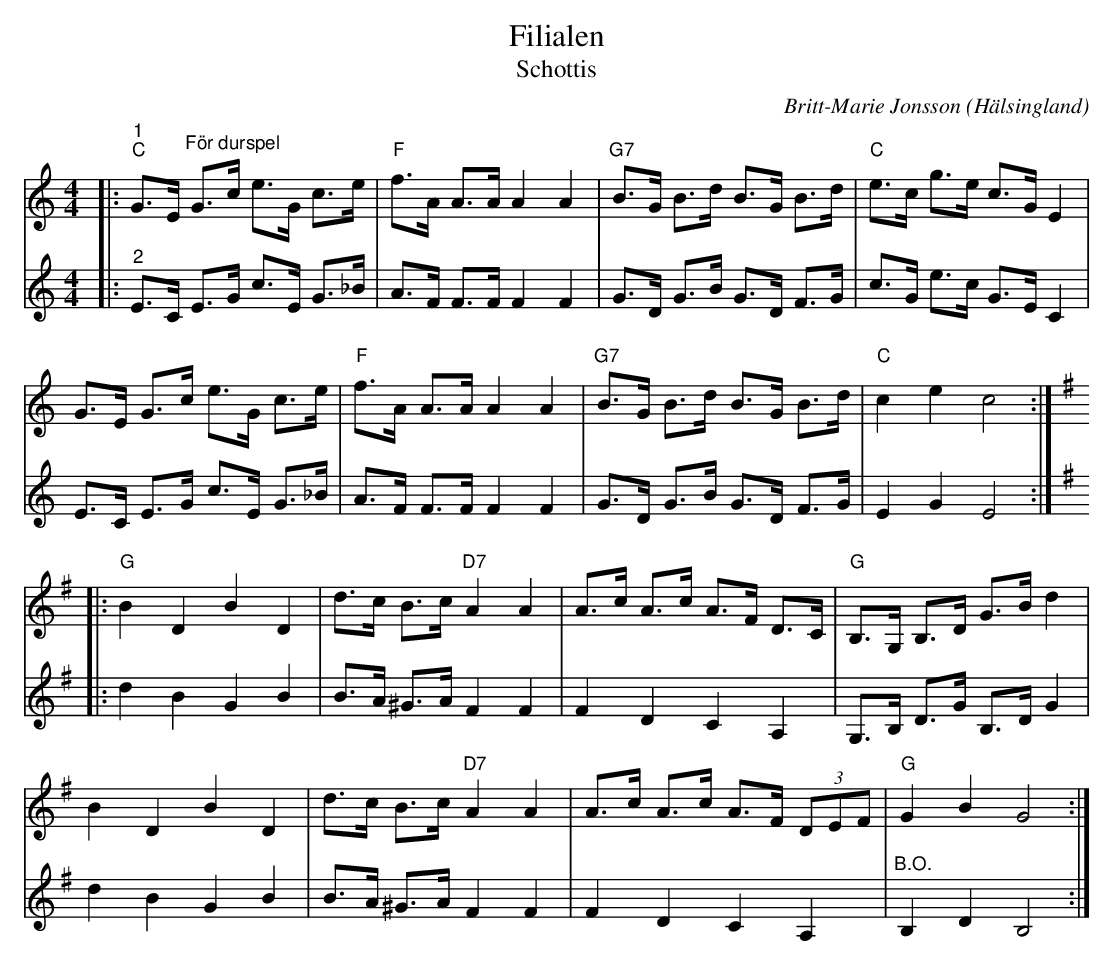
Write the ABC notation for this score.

X:1
T:Filialen
T:Schottis
C:Britt-Marie Jonsson
O:Hälsingland
L:1/8
M:4/4
K:C
V:1
|:"^1""C" G>E "^För durspel"G>c e>G c>e |"F" f>A A>A A2 A2 |"G7" B>G B>d B>G B>d | "C" e>c g>e c>G E2 |
G>E G>c e>G c>e |"F" f>A A>A A2 A2 |"G7" B>G B>d B>G B>d |"C" c2 e2 c4 ::
[K:G]"G" B2 D2 B2 D2 | d>c B>c"D7" A2 A2 | A>c A>c A>F D>C | "G" B,>G, B,>D G>B d2 |
B2 D2 B2 D2 | d>c B>c"D7" A2 A2 | A>c A>c A>F (3DEF |"G" G2 B2 G4 :|
V:2
|:"^2" E>C E>G c>E G>_B | A>F F>F F2 F2 | G>D G>B G>D F>G | c>G e>c G>E C2 |
E>C E>G c>E G>_B | A>F F>F F2 F2 | G>D G>B G>D F>G | E2 G2 E4 ::
[K:G] d2 B2 G2 B2 | B>A ^G>A F2 F2 | F2 D2 C2 A,2 | G,>B, D>G B,>D G2 |
d2 B2 G2 B2 | B>A ^G>A F2 F2 | F2 D2 C2 A,2 | "^B.O." B,2 D2 B,4 :|
